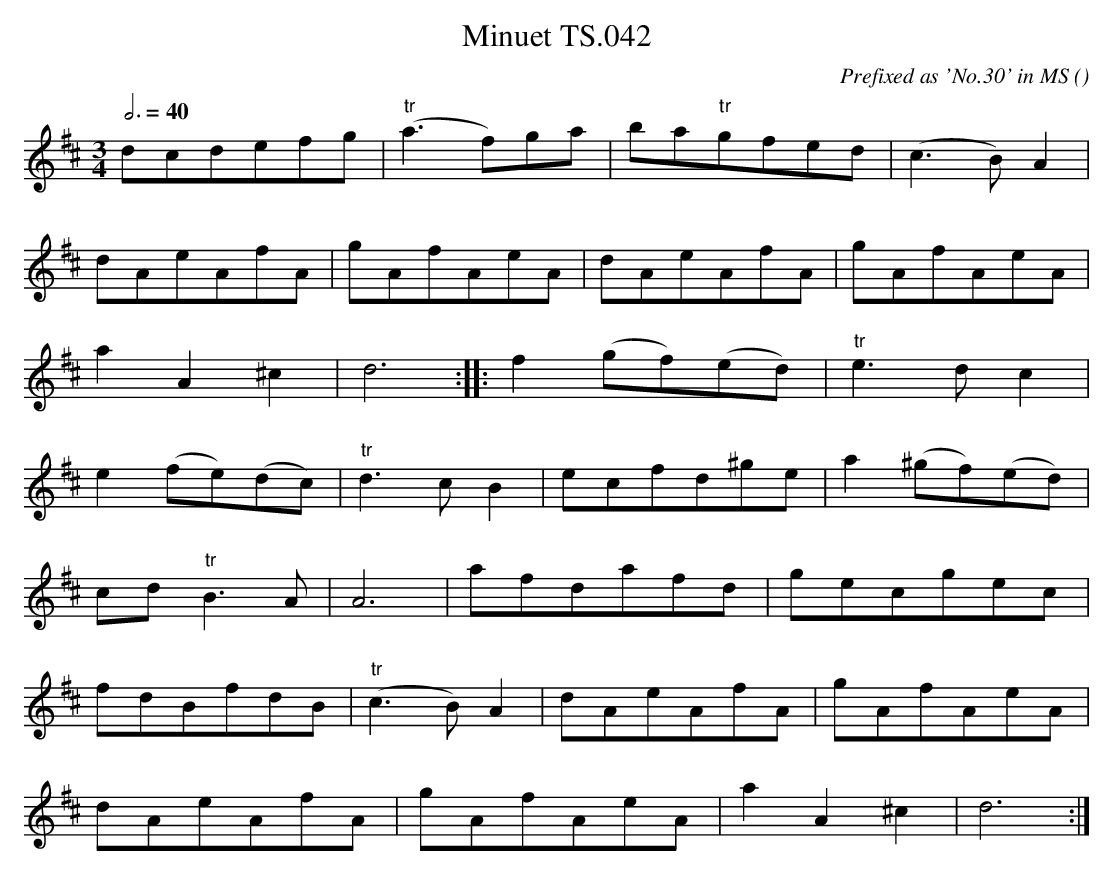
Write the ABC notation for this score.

X:1
T:Minuet TS.042
M:3/4
L:1/8
Q:3/4=40
C:Prefixed as 'No.30' in MS
O:
K:D
dcdefg(|"tr"a3f)ga|ba"tr"gfed|(c3B)A2|
dAeAfA|gAfAeA|dAeAfA|gAfAeA|
a2A2^c2|d6::f2(gf)(ed)|"tr"e3dc2|
e2(fe)(dc)|"tr"d3cB2|ecfd^ge|a2(^gf)(ed)|
cd"tr"B3A|A6|afdafd|gecgec|
fdBfdB|("tr"c3B)A2|dAeAfA|gAfAeA|
dAeAfA|gAfAeA|a2A2^c2|d6:|]
